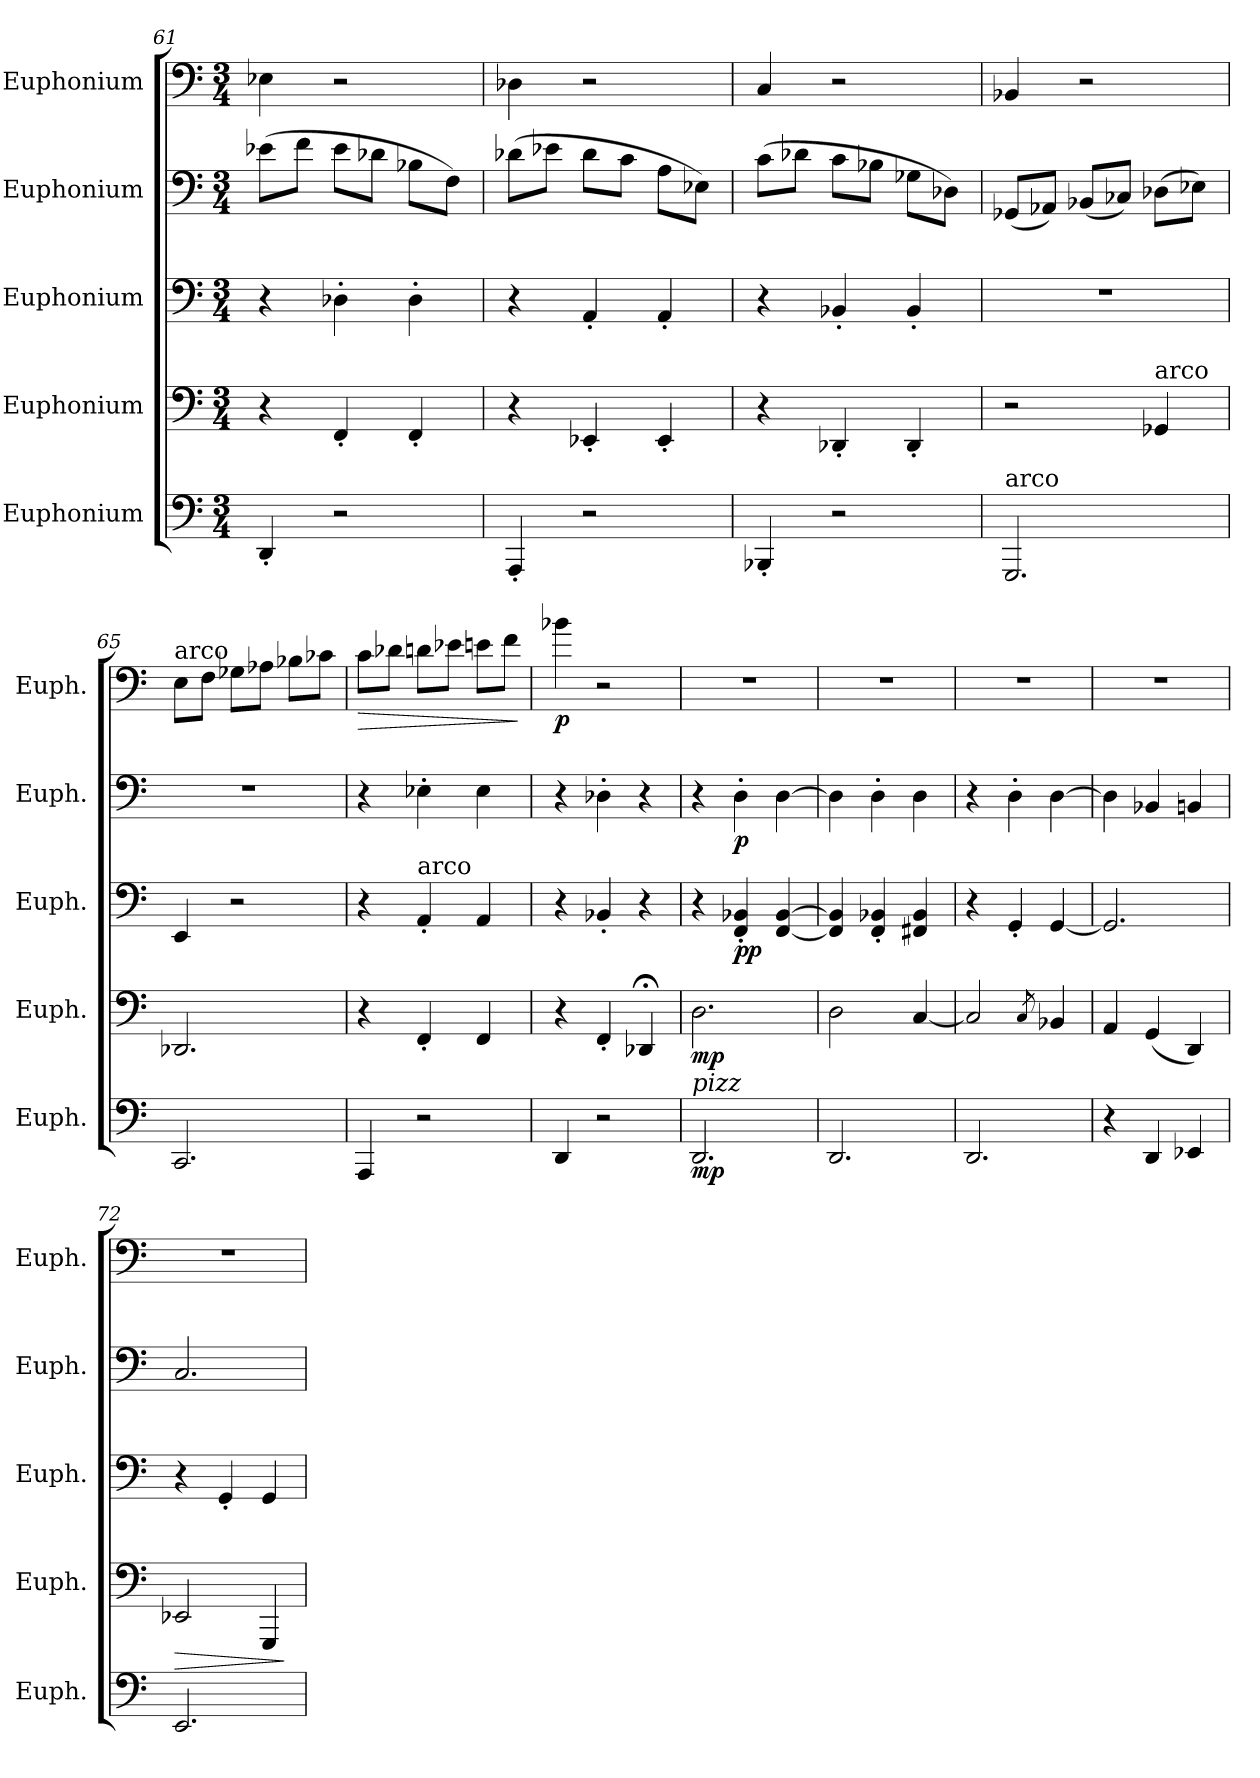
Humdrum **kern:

**kern	**dynam	**kern	**dynam	**kern	**dynam	**kern	**dynam	**kern	**dynam
*part5	*part5	*part4	*part4	*part3	*part3	*part2	*part2	*part1	*part1
*staff5	*staff5	*staff4	*staff4	*staff3	*staff3	*staff2	*staff2	*staff1	*staff1
*I"Euphonium	*	*I"Euphonium	*	*I"Euphonium	*	*I"Euphonium	*	*I"Euphonium	*
*I'Euph.	*	*I'Euph.	*	*I'Euph.	*	*I'Euph.	*	*I'Euph.	*
*clefF4	*	*clefF4	*	*clefF4	*	*clefF4	*	*clefF4	*
*k[]	*	*k[]	*	*k[]	*	*k[]	*	*k[]	*
*M3/4	*	*M3/4	*	*M3/4	*	*M3/4	*	*M3/4	*
=61	=61	=61	=61	=61	=61	=61	=61	=61	=61
4DD'/	.	4r	.	4r	.	(>8e-X\L	.	4E-X\	.
.	.	.	.	.	.	8f\J	.	.	.
2r	.	4FF'/	.	4D-X'\	.	8e-\L	.	2r	.
.	.	.	.	.	.	8d-X\J	.	.	.
.	.	4FF'/	.	4D-'\	.	8B-X\L	.	.	.
.	.	.	.	.	.	8F\J)	.	.	.
=62	=62	=62	=62	=62	=62	=62	=62	=62	=62
4AAA'/	.	4r	.	4r	.	(>8d-X\L	.	4D-X\	.
.	.	.	.	.	.	8e-X\J	.	.	.
2r	.	4EE-X'/	.	4AA'/	.	8d-\L	.	2r	.
.	.	.	.	.	.	8c\J	.	.	.
.	.	4EE-'/	.	4AA'/	.	8A\L	.	.	.
.	.	.	.	.	.	8E-X\J)	.	.	.
=63	=63	=63	=63	=63	=63	=63	=63	=63	=63
4BBB-X'/	.	4r	.	4r	.	(>8c\L	.	4C/	.
.	.	.	.	.	.	8d-X\J	.	.	.
2r	.	4DD-X'/	.	4BB-X'/	.	8c\L	.	2r	.
.	.	.	.	.	.	8B-X\J	.	.	.
.	.	4DD-'/	.	4BB-'/	.	8G-X\L	.	.	.
.	.	.	.	.	.	8D-X\J)	.	.	.
=64	=64	=64	=64	=64	=64	=64	=64	=64	=64
*	*	*	*	*	*	*	*	*MM170	*
!LO:TX:a:t=arco	!	!	!	!	!	!	!	!	!
2.GGG/	.	2r	.	2.r	.	(<8GG-X/L	.	4BB-X/	.
.	.	.	.	.	.	8AA-X/J)	.	.	.
*	*	*	*	*	*	*	*	*MM150	*
.	.	.	.	.	.	(<8BB-X/L	.	2r	.
.	.	.	.	.	.	8C-X/J)	.	.	.
!	!	!LO:TX:a:t=arco	!	!	!	!	!	!	!
.	.	4GG-X/	.	.	.	(>8D-X\L	.	.	.
.	.	.	.	.	.	8E-X\J)	.	.	.
!!LO:PB:g=z
=65	=65	=65	=65	=65	=65	=65	=65	=65	=65
*	*	*	*	*	*	*	*	*MM125	*
!	!	!	!	!	!	!	!	!LO:TX:a:t=arco	!
2.CC/	.	2.DD-X/	.	4EE/	.	2.r	.	8E\L	.
.	.	.	.	.	.	.	.	8F\J	.
*	*	*	*	*	*	*	*	*MM120	*
.	.	.	.	2r	.	.	.	8G-X\L	.
.	.	.	.	.	.	.	.	8A-X\J	.
*	*	*	*	*	*	*	*	*MM115	*
.	.	.	.	.	.	.	.	8B-X\L	.
.	.	.	.	.	.	.	.	8c-X\J	.
=66	=66	=66	=66	=66	=66	=66	=66	=66	=66
*	*	*	*	*	*	*	*	*MM110	*
!	!	!	!	!	!	!	!	!	!LO:HP:b
4AAA/	.	4r	.	4r	.	4r	.	8c\L	>
.	.	.	.	.	.	.	.	8d-X\J	.
*	*	*	*	*	*	*	*	*MM100	*
!	!	!	!	!LO:TX:a:t=arco	!	!	!	!	!
2r	.	4FF'/	.	4AA'/	.	4E-X'\	.	8dn\L	.
.	.	.	.	.	.	.	.	8e-X\J	.
*	*	*	*	*	*	*	*	*MM90	*
.	.	4FF/	.	4AA/	.	4E-\	.	8en\L	.
.	.	.	.	.	.	.	.	8f\J	.
.	.	.	.	.	.	.	.	.	]
=67	=67	=67	=67	=67	=67	=67	=67	=67	=67
*	*	*	*	*	*	*	*	*MM80	*
!	!	!	!	!	!	!	!	!	!LO:DY:b
4DD/	.	4r	.	4r	.	4r	.	4b-X\	p
*	*	*	*	*	*	*	*	*MM70	*
2r	.	4FF'/	.	4BB-X'/	.	4D-X'\	.	2r	.
.	.	4DD-X;</	.	4r	.	4r	.	.	.
=68	=68	=68	=68	=68	=68	=68	=68	=68	=68
*	*	*	*	*	*	*	*	*MM80	*
!LO:TX:a:i:t=pizz	!	!	!	!	!	!	!	!	!
!	!LO:DY:b	!	!LO:DY:b	!	!	!	!	!	!
2.DD/	mp	2.D\	mp	4r	.	4r	.	2.r	.
!	!	!	!	!	!LO:DY:b	!	!	!	!
!	!	!	!	!	!LO:DY:n=1:b	!	!LO:DY:b	!	!
.	.	.	.	4FF/' 4BB-X/'	p p	4D'\	p	.	.
.	.	.	.	[4FF/ [4BB-/	.	[4D\	.	.	.
=69	=69	=69	=69	=69	=69	=69	=69	=69	=69
2.DD/	.	2D\	.	4FF/] 4BB-/]	.	4D\]	.	2.r	.
.	.	.	.	4FF/' 4BB-X/'	.	4D'\	.	.	.
.	.	[4C/	.	4FF#X/ 4BB-/	.	4D\	.	.	.
=70	=70	=70	=70	=70	=70	=70	=70	=70	=70
2.DD/	.	2C/]	.	4r	.	4r	.	2.r	.
.	.	.	.	4GG'/	.	4D'\	.	.	.
.	.	8qC/	.	.	.	.	.	.	.
.	.	4BB-X/	.	[4GG/	.	[4D\	.	.	.
=71	=71	=71	=71	=71	=71	=71	=71	=71	=71
4r	.	4AA/	.	2.GG/]	.	4D\]	.	2.r	.
4DD/	.	(<4GG/	.	.	.	4BB-X/	.	.	.
4EE-X/	.	4DD/)	.	.	.	4BBn/	.	.	.
=72	=72	=72	=72	=72	=72	=72	=72	=72	=72
!	!	!	!LO:HP:b	!	!	!	!	!	!
2.EE/	.	2EE-X/	>	4r	.	2.C/	.	2.r	.
.	.	.	.	4GG'/	.	.	.	.	.
.	.	4GGG/	.	4GG/	.	.	.	.	.
.	.	.	]	.	.	.	.	.	.
=	=	=	=	=	=	=	=	=	=
*-	*-	*-	*-	*-	*-	*-	*-	*-	*-
